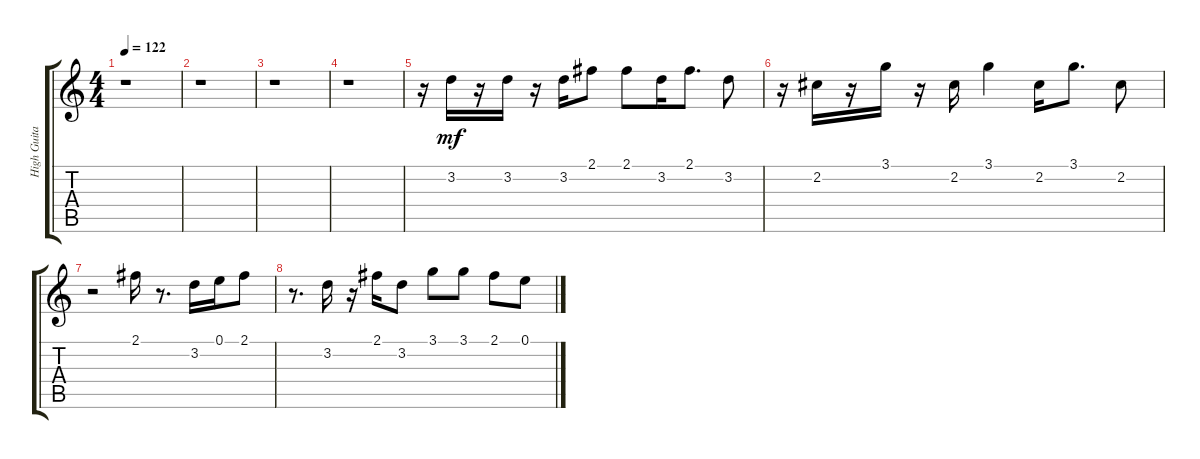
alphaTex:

\track ("High Guitar 2" "High Guita") {instrument acousticguitarsteel}
\staff {score tabs}
\tuning (E4 B3 G3 D3 A2 E2) {hide}
\ts (4 4)
\tempo 122
\clef g2
\ks c
r.1{dy mf} |
r.1 |
r.1 |
r.1 |
r.16 3.2.16 r.16 3.2.16 r.16 3.2.16 2.1.8 2.1.8 3.2.16 2.1.8{d} 3.2.8 |
r.16 2.2.16 r.16 3.1.16 r.16 2.2.16 3.1.4 2.2.16 3.1.8{d} 2.2.8 |
r.2 2.1.16 r.8{d} 3.2.16 0.1.16 2.1.8 |
r.8{d} 3.2.16 r.16 2.1.16 3.2.8 3.1.8 3.1.8 2.1.8 0.1.8
